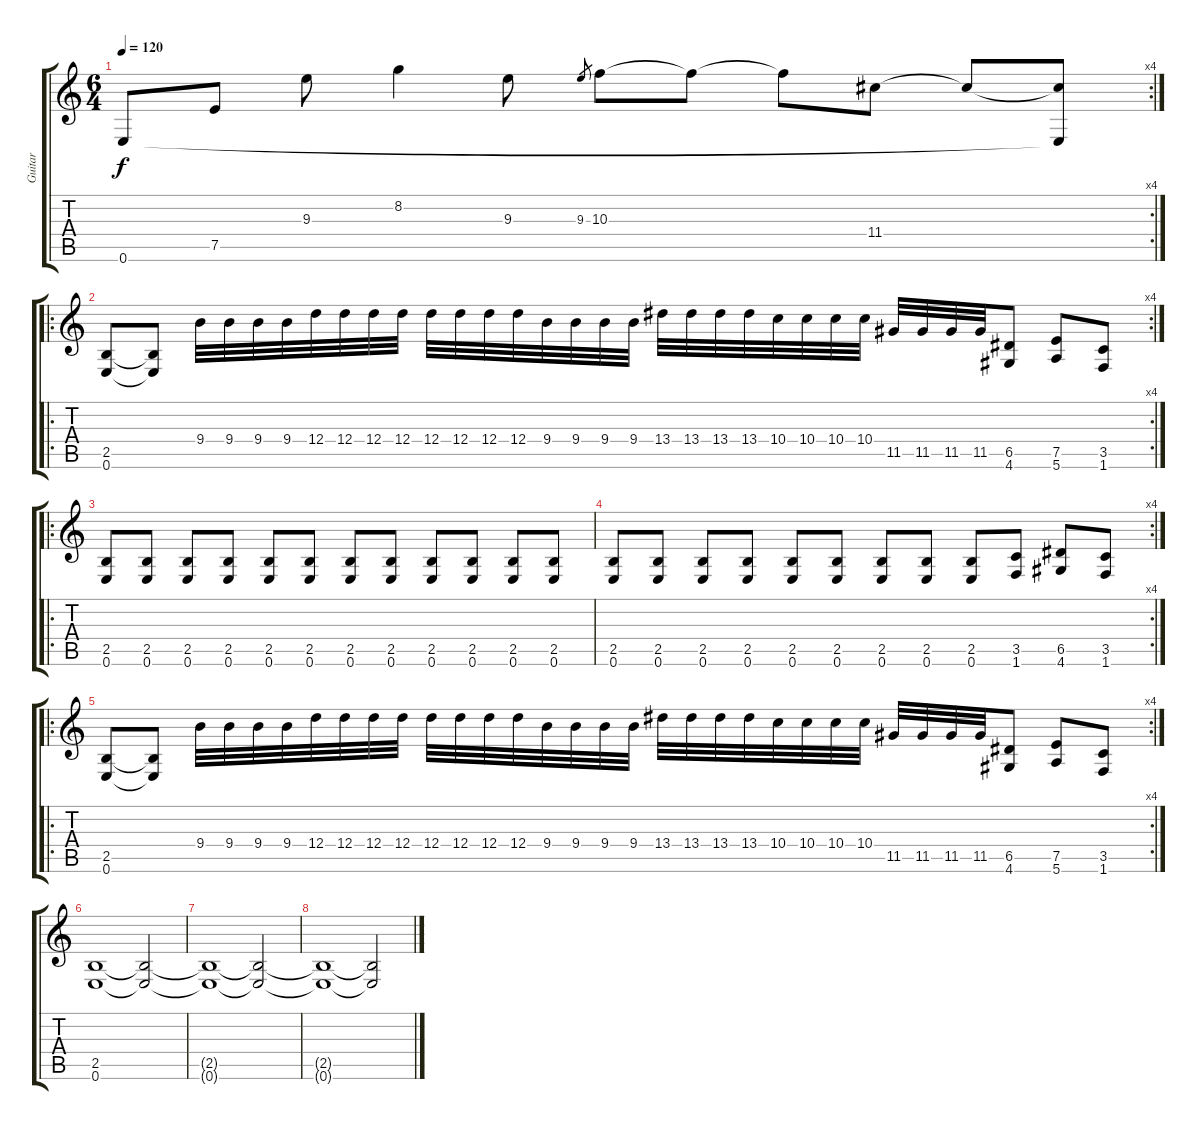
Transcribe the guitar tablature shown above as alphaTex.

\track ("Guitar" "Guitar") {instrument overdrivenguitar}
\staff {score tabs}
\tuning (E4 B3 G3 D3 A2 E2) {hide}
\rc 4
\ts (6 4)
\tempo 120
\clef g2
\ks c
0.6.8{dy f} 7.5.8 9.3.8 8.2.4 9.3.8 9.3.8{gr} 10.3.8 10.3{t}.8 10.3{t}.8 11.4.8 11.4{t}.8 (11.4{t} 0.6{t}).8 |
\ro
\rc 4
(2.5 0.6).8 (2.5{t} 0.6{t}).8 9.4.32 9.4.32 9.4.32 9.4.32 12.4.32 12.4.32 12.4.32 12.4.32 12.4.32 12.4.32 12.4.32 12.4.32 9.4.32 9.4.32 9.4.32 9.4.32 13.4.32 13.4.32 13.4.32 13.4.32 10.4.32 10.4.32 10.4.32 10.4.32 11.5.32 11.5.32 11.5.32 11.5.32 (6.5 4.6).8 (7.5 5.6).8 (3.5 1.6).8 |
\ro
(2.5 0.6).8 (2.5 0.6).8 (2.5 0.6).8 (2.5 0.6).8 (2.5 0.6).8 (2.5 0.6).8 (2.5 0.6).8 (2.5 0.6).8 (2.5 0.6).8 (2.5 0.6).8 (2.5 0.6).8 (2.5 0.6).8 |
\rc 4
(2.5 0.6).8 (2.5 0.6).8 (2.5 0.6).8 (2.5 0.6).8 (2.5 0.6).8 (2.5 0.6).8 (2.5 0.6).8 (2.5 0.6).8 (2.5 0.6).8 (3.5 1.6).8 (6.5 4.6).8 (3.5 1.6).8 |
\ro
\rc 4
(2.5 0.6).8 (2.5{t} 0.6{t}).8 9.4.32 9.4.32 9.4.32 9.4.32 12.4.32 12.4.32 12.4.32 12.4.32 12.4.32 12.4.32 12.4.32 12.4.32 9.4.32 9.4.32 9.4.32 9.4.32 13.4.32 13.4.32 13.4.32 13.4.32 10.4.32 10.4.32 10.4.32 10.4.32 11.5.32 11.5.32 11.5.32 11.5.32 (6.5 4.6).8 (7.5 5.6).8 (3.5 1.6).8 |
(2.5 0.6).1 (2.5{t} 0.6{t}).2 |
(2.5{t} 0.6{t}).1 (2.5{t} 0.6{t}).2 |
(2.5{t} 0.6{t}).1 (2.5{t} 0.6{t}).2
